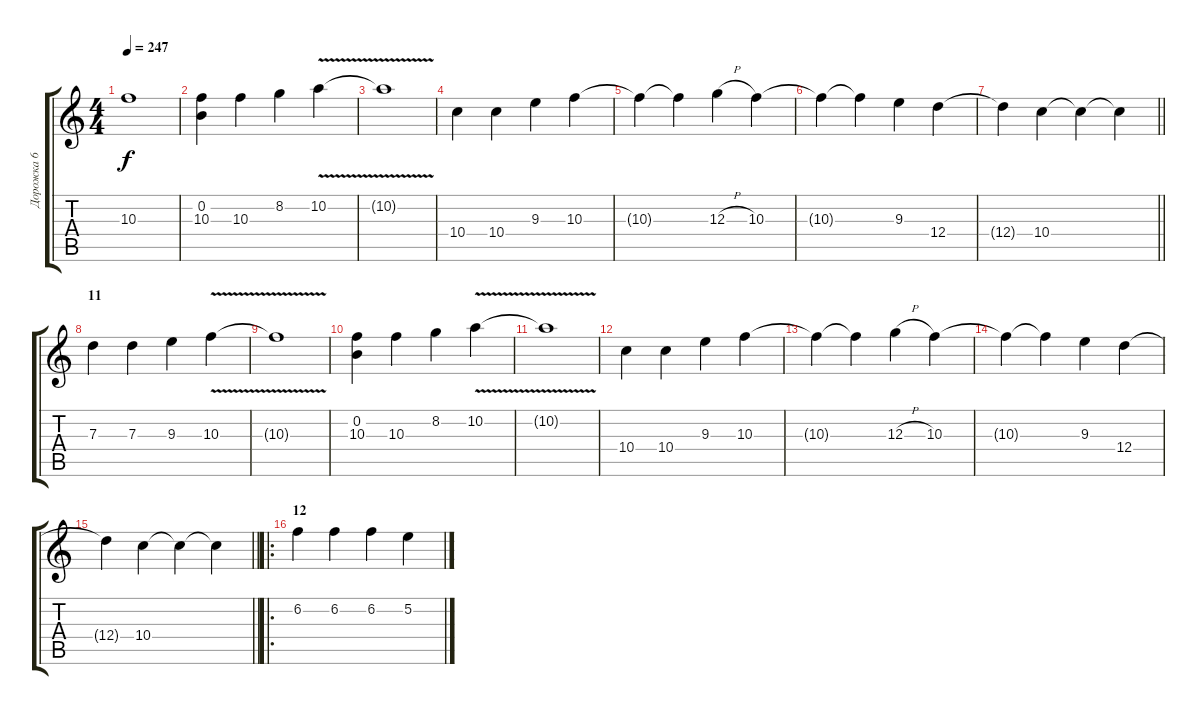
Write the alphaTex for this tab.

\track ("Дорожка 6" "Дорожка 6") {instrument distortionguitar}
\staff {score tabs}
\tuning (E4 B3 G3 D3 A2 E2) {hide}
\ts (4 4)
\tempo 247
\clef g2
\ks c
10.3{t}.1{dy f} |
(0.2 10.3).4 10.3.4 8.2.4 10.2{v}.4 |
10.2{t}.1 |
10.4.4 10.4.4 9.3.4 10.3.4 |
10.3{t}.4 10.3{t}.4 12.3{h}.4 10.3.4 |
10.3{t}.4 10.3{t}.4 9.3.4 12.4.4 |
\barLineRight lightlight
12.4{t}.4 10.4.4 10.4{t}.4 10.4{t}.4 |
\section ("" "11")
7.3.4 7.3.4 9.3.4 10.3{v}.4 |
10.3{t}.1 |
(0.2 10.3).4 10.3.4 8.2.4 10.2{v}.4 |
10.2{t}.1 |
10.4.4 10.4.4 9.3.4 10.3.4 |
10.3{t}.4 10.3{t}.4 12.3{h}.4 10.3.4 |
10.3{t}.4 10.3{t}.4 9.3.4 12.4.4 |
\barLineRight lightlight
12.4{t}.4 10.4.4 10.4{t}.4 10.4{t}.4 |
\ro
\section ("" "12")
6.2.4 6.2.4 6.2.4 5.2.4
